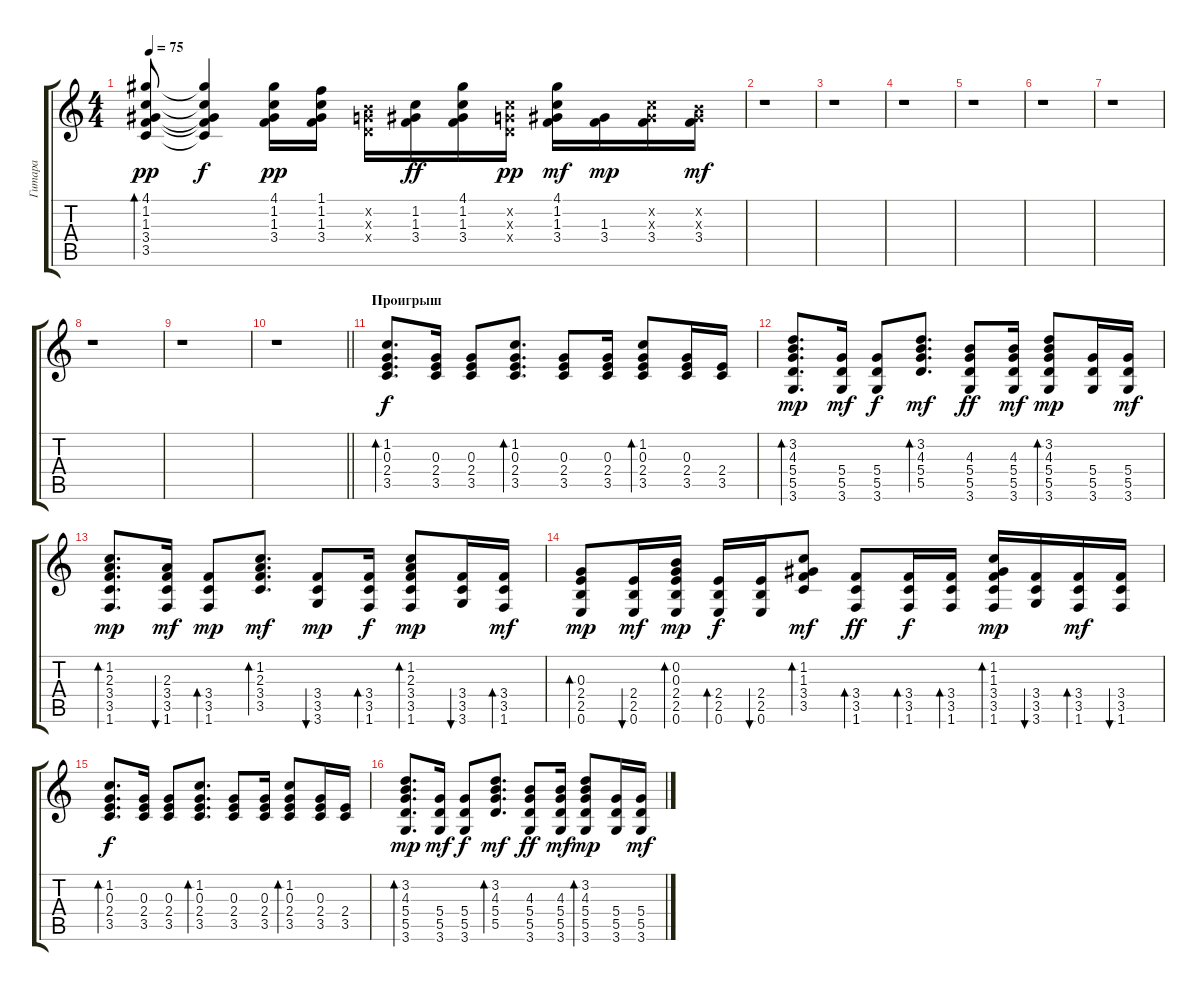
\track ("Гитара" "Гитара") {instrument acousticguitarnylon}
\staff {score tabs}
\tuning (E4 B3 G3 D3 A2 E2) {hide}
\ts (4 4)
\tempo 75
\clef g2
\ks c
(4.1 1.2 1.3 3.4 3.5).8{bd 120 dy pp} (4.1{t} 1.2{t} 1.3{t} 3.4{t} 3.5{t}).4{dy f} (4.1 1.2 1.3 3.4).16{dy pp} (1.1 1.2 1.3 3.4).16 (0.2{x} 0.3{x} 0.4{x}).16 (1.2 1.3 3.4).16{dy ff} (4.1 1.2 1.3 3.4).16 (1.2{x} 0.3{x} 0.4{x}).16{dy pp} (4.1 1.2 1.3 3.4).16{dy mf} (1.3 3.4).16{dy mp} (1.2{x} 1.3{x} 3.4).16 (0.2{x} 1.3{x} 3.4).16{dy mf} |
r.1 |
r.1 |
r.1 |
r.1 |
r.1 |
r.1 |
r.1 |
r.1 |
\barLineRight lightlight
r.1 |
\section ("" "Проигрыш")
(1.2 0.3 2.4 3.5).8{d bd 60 dy f} (0.3 2.4 3.5).16 (0.3 2.4 3.5).8 (1.2 0.3 2.4 3.5).8{d bd 60} (0.3 2.4 3.5).8 (0.3 2.4 3.5).16 (1.2 0.3 2.4 3.5).8{bd 60} (0.3 2.4 3.5).16 (2.4 3.5).16 |
(3.2 4.3 5.4 5.5 3.6).8{d bd 120 dy mp} (5.4 5.5 3.6).16{dy mf} (5.4 5.5 3.6).8{dy f} (3.2 4.3 5.4 5.5).8{d bd 120 dy mf} (4.3 5.4 5.5 3.6).8{dy ff} (4.3 5.4 5.5 3.6).16{dy mf} (3.2 4.3 5.4 5.5 3.6).8{bd 120 dy mp} (5.4 5.5 3.6).16 (5.4 5.5 3.6).16{dy mf} |
(1.2 2.3 3.4 3.5 1.6).8{d bd 120 dy mp} (2.3 3.4 3.5 1.6).16{bu 120 dy mf} (3.4 3.5 1.6).8{bd 120 dy mp} (1.2 2.3 3.4 3.5).8{d bd 120 dy mf} (3.4 3.5 3.6).8{bu 120 dy mp} (3.4 3.5 1.6).16{bd 120 dy f} (1.2 2.3 3.4 3.5 1.6).8{bd 120 dy mp} (3.4 3.5 3.6).16{bu 120} (3.4 3.5 1.6).16{bd 120 dy mf} |
(0.3 2.4 2.5 0.6).8{bd 120 dy mp} (2.4 2.5 0.6).16{bu 120 dy mf} (0.2 0.3 2.4 2.5 0.6).16{bd 120 dy mp} (2.4 2.5 0.6).16{bd 120 dy f} (2.4 2.5 0.6).16{bu 120} (1.2 1.3 3.4 3.5).8{bd 120 dy mf} (3.4 3.5 1.6).8{bd 120 dy ff} (3.4 3.5 1.6).16{bd 120 dy f} (3.4 3.5 1.6).16{bd 120} (1.2 1.3 3.4 3.5 1.6).16{bd 120 dy mp} (3.4 3.5 3.6).16{bu 120} (3.4 3.5 1.6).16{bd 120 dy mf} (3.4 3.5 1.6).16{bu 120} |
(1.2 0.3 2.4 3.5).8{d bd 60 dy f} (0.3 2.4 3.5).16 (0.3 2.4 3.5).8 (1.2 0.3 2.4 3.5).8{d bd 60} (0.3 2.4 3.5).8 (0.3 2.4 3.5).16 (1.2 0.3 2.4 3.5).8{bd 60} (0.3 2.4 3.5).16 (2.4 3.5).16 |
(3.2 4.3 5.4 5.5 3.6).8{d bd 120 dy mp} (5.4 5.5 3.6).16{dy mf} (5.4 5.5 3.6).8{dy f} (3.2 4.3 5.4 5.5).8{d bd 120 dy mf} (4.3 5.4 5.5 3.6).8{dy ff} (4.3 5.4 5.5 3.6).16{dy mf} (3.2 4.3 5.4 5.5 3.6).8{bd 120 dy mp} (5.4 5.5 3.6).16 (5.4 5.5 3.6).16{dy mf}
